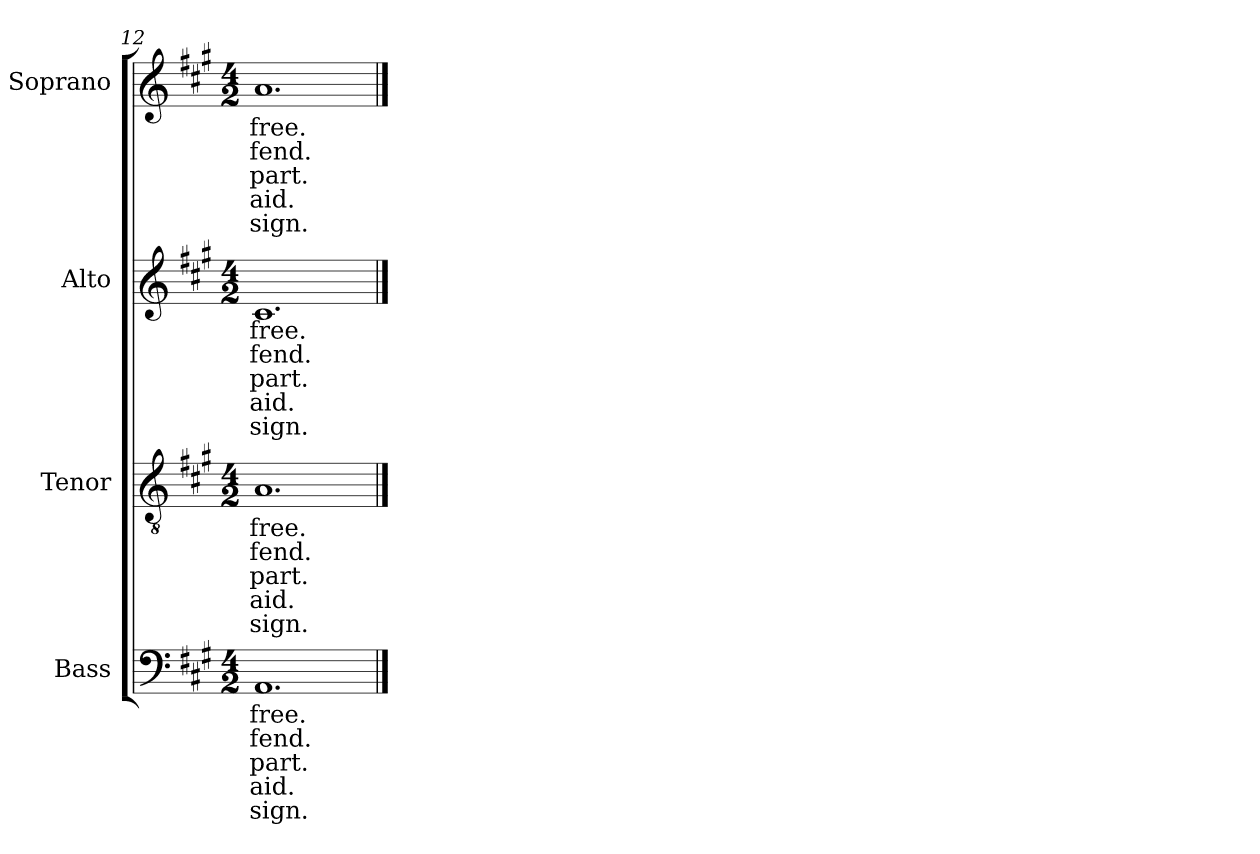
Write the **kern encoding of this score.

**kern	**text	**text	**text	**text	**text	**kern	**text	**text	**text	**text	**text	**kern	**text	**text	**text	**text	**text	**kern	**text	**text	**text	**text	**text
*part4	*part4	*part4	*part4	*part4	*part4	*part3	*part3	*part3	*part3	*part3	*part3	*part2	*part2	*part2	*part2	*part2	*part2	*part1	*part1	*part1	*part1	*part1	*part1
*staff4	*staff4	*staff4	*staff4	*staff4	*staff4	*staff3	*staff3	*staff3	*staff3	*staff3	*staff3	*staff2	*staff2	*staff2	*staff2	*staff2	*staff2	*staff1	*staff1	*staff1	*staff1	*staff1	*staff1
*I"Bass	*	*	*	*	*	*I"Tenor	*	*	*	*	*	*I"Alto	*	*	*	*	*	*I"Soprano	*	*	*	*	*
*I'B.	*	*	*	*	*	*I'T.	*	*	*	*	*	*I'A.	*	*	*	*	*	*I'S.	*	*	*	*	*
*clefF4	*	*	*	*	*	*clefGv2	*	*	*	*	*	*clefG2	*	*	*	*	*	*clefG2	*	*	*	*	*
*	*	*	*	*	*	*ITrd7c12	*	*	*	*	*	*	*	*	*	*	*	*	*	*	*	*	*
*k[f#c#g#]	*	*	*	*	*	*k[f#c#g#]	*	*	*	*	*	*k[f#c#g#]	*	*	*	*	*	*k[f#c#g#]	*	*	*	*	*
*A:	*	*	*	*	*	*A:	*	*	*	*	*	*A:	*	*	*	*	*	*A:	*	*	*	*	*
*M4/2	*	*	*	*	*	*M4/2	*	*	*	*	*	*M4/2	*	*	*	*	*	*M4/2	*	*	*	*	*
=12	=12	=12	=12	=12	=12	=12	=12	=12	=12	=12	=12	=12	=12	=12	=12	=12	=12	=12	=12	=12	=12	=12	=12
!	!LO:LY:b:color=#000000	!LO:LY:b:color=#000000	!LO:LY:b:color=#000000	!LO:LY:b:color=#000000	!LO:LY:b:color=#000000	!	!	!	!	!	!	!	!	!	!	!	!	!	!	!	!	!	!
!	!	!	!	!	!	!	!LO:LY:b:color=#000000	!LO:LY:b:color=#000000	!LO:LY:b:color=#000000	!LO:LY:b:color=#000000	!LO:LY:b:color=#000000	!	!	!	!	!	!	!	!	!	!	!	!
!	!	!	!	!	!	!	!	!	!	!	!	!	!LO:LY:b:color=#000000	!LO:LY:b:color=#000000	!LO:LY:b:color=#000000	!LO:LY:b:color=#000000	!LO:LY:b:color=#000000	!	!	!	!	!	!
!	!	!	!	!	!	!	!	!	!	!	!	!	!	!	!	!	!	!	!LO:LY:b:color=#000000	!LO:LY:b:color=#000000	!LO:LY:b:color=#000000	!LO:LY:b:color=#000000	!LO:LY:b:color=#000000
1.AAi	free.	-fend.	-part.	aid.	sign.	1.AAi	free.	-fend.	-part.	aid.	sign.	1.c#i	free.	-fend.	-part.	aid.	sign.	1.ai	free.	-fend.	-part.	aid.	sign.
==	==	==	==	==	==	==	==	==	==	==	==	==	==	==	==	==	==	==	==	==	==	==	==
*-	*-	*-	*-	*-	*-	*-	*-	*-	*-	*-	*-	*-	*-	*-	*-	*-	*-	*-	*-	*-	*-	*-	*-
